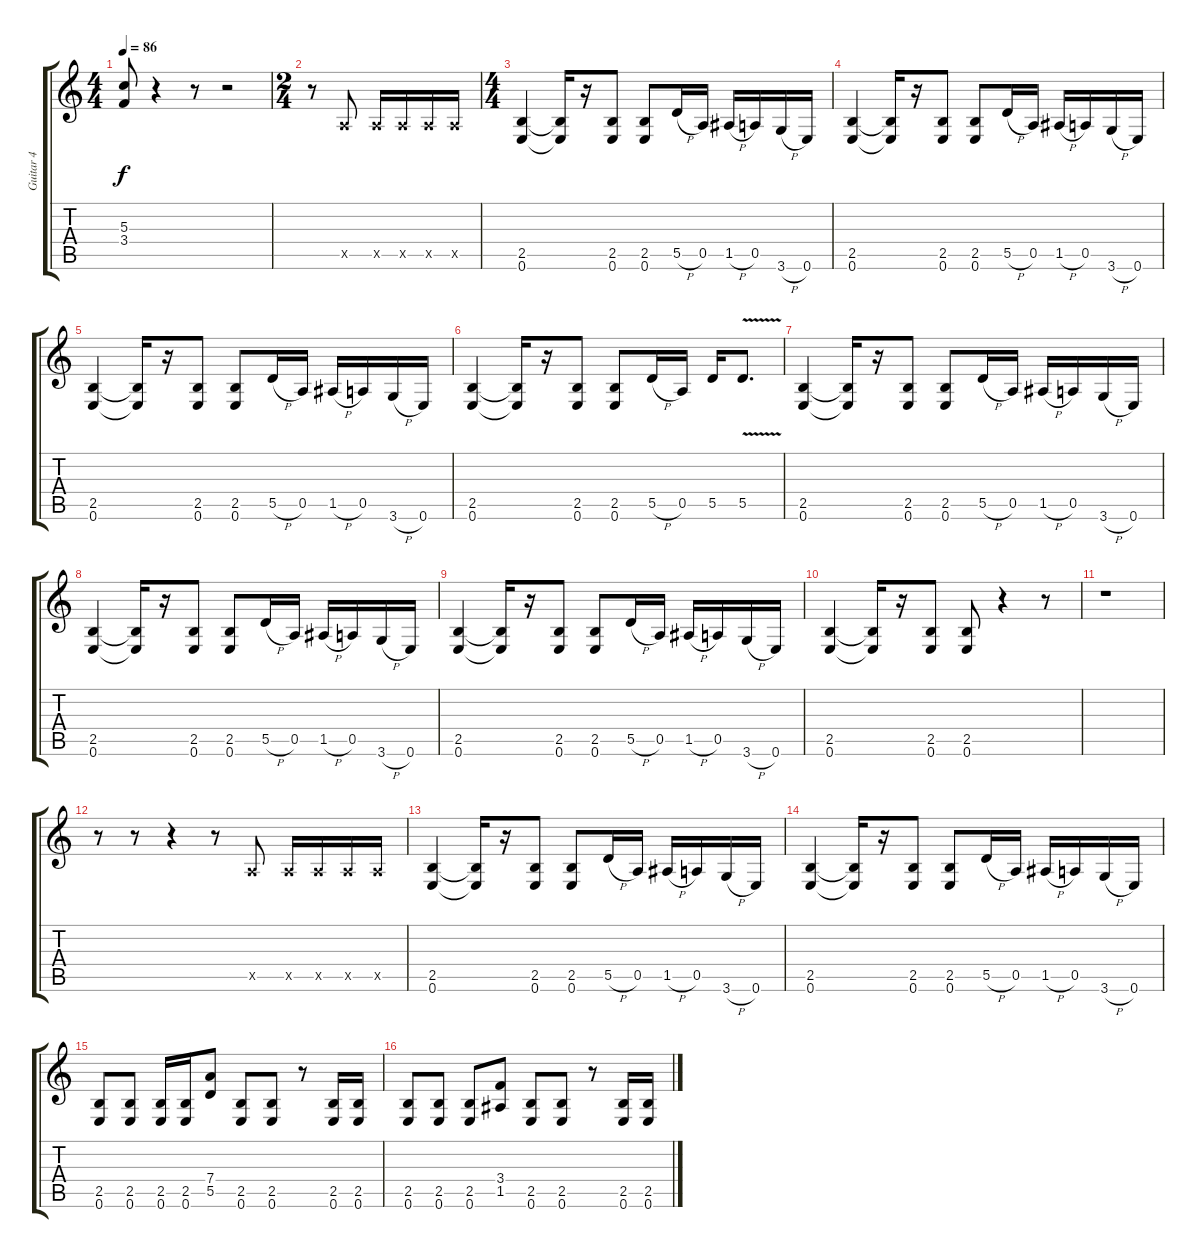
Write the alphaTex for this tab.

\track ("Guitar 4" "Guitar 4") {instrument distortionguitar}
\staff {score tabs}
\tuning (E4 B3 G3 D3 A2 E2) {hide}
\ts (4 4)
\tempo 86
\clef g2
\ks c
(5.3 3.4).8{dy f} r.4 r.8 r.2 |
\ts (2 4)
r.8 0.5{x}.8 0.5{x}.16 0.5{x}.16 0.5{x}.16 0.5{x}.16 |
\ts (4 4)
(2.5 0.6).4 (2.5{t} 0.6{t}).16 r.16 (2.5 0.6).8 (2.5 0.6).8 5.5{h}.16 0.5.16 1.5{h}.16 0.5.16 3.6{h}.16 0.6.16 |
(2.5 0.6).4 (2.5{t} 0.6{t}).16 r.16 (2.5 0.6).8 (2.5 0.6).8 5.5{h}.16 0.5.16 1.5{h}.16 0.5.16 3.6{h}.16 0.6.16 |
(2.5 0.6).4 (2.5{t} 0.6{t}).16 r.16 (2.5 0.6).8 (2.5 0.6).8 5.5{h}.16 0.5.16 1.5{h}.16 0.5.16 3.6{h}.16 0.6.16 |
(2.5 0.6).4 (2.5{t} 0.6{t}).16 r.16 (2.5 0.6).8 (2.5 0.6).8 5.5{h}.16 0.5.16 5.5.16 5.5{v}.8{d} |
(2.5 0.6).4 (2.5{t} 0.6{t}).16 r.16 (2.5 0.6).8 (2.5 0.6).8 5.5{h}.16 0.5.16 1.5{h}.16 0.5.16 3.6{h}.16 0.6.16 |
(2.5 0.6).4 (2.5{t} 0.6{t}).16 r.16 (2.5 0.6).8 (2.5 0.6).8 5.5{h}.16 0.5.16 1.5{h}.16 0.5.16 3.6{h}.16 0.6.16 |
(2.5 0.6).4 (2.5{t} 0.6{t}).16 r.16 (2.5 0.6).8 (2.5 0.6).8 5.5{h}.16 0.5.16 1.5{h}.16 0.5.16 3.6{h}.16 0.6.16 |
(2.5 0.6).4 (2.5{t} 0.6{t}).16 r.16 (2.5 0.6).8 (2.5 0.6).8 r.4 r.8 |
r.1 |
r.8 r.8 r.4 r.8 0.5{x}.8 0.5{x}.16 0.5{x}.16 0.5{x}.16 0.5{x}.16 |
(2.5 0.6).4 (2.5{t} 0.6{t}).16 r.16 (2.5 0.6).8 (2.5 0.6).8 5.5{h}.16 0.5.16 1.5{h}.16 0.5.16 3.6{h}.16 0.6.16 |
(2.5 0.6).4 (2.5{t} 0.6{t}).16 r.16 (2.5 0.6).8 (2.5 0.6).8 5.5{h}.16 0.5.16 1.5{h}.16 0.5.16 3.6{h}.16 0.6.16 |
(2.5 0.6).8 (2.5 0.6).8 (2.5 0.6).16 (2.5 0.6).16 (7.4 5.5).8 (2.5 0.6).8 (2.5 0.6).8 r.8 (2.5 0.6).16 (2.5 0.6).16 |
(2.5 0.6).8 (2.5 0.6).8 (2.5 0.6).8 (3.4 1.5).8 (2.5 0.6).8 (2.5 0.6).8 r.8 (2.5 0.6).16 (2.5 0.6).16
